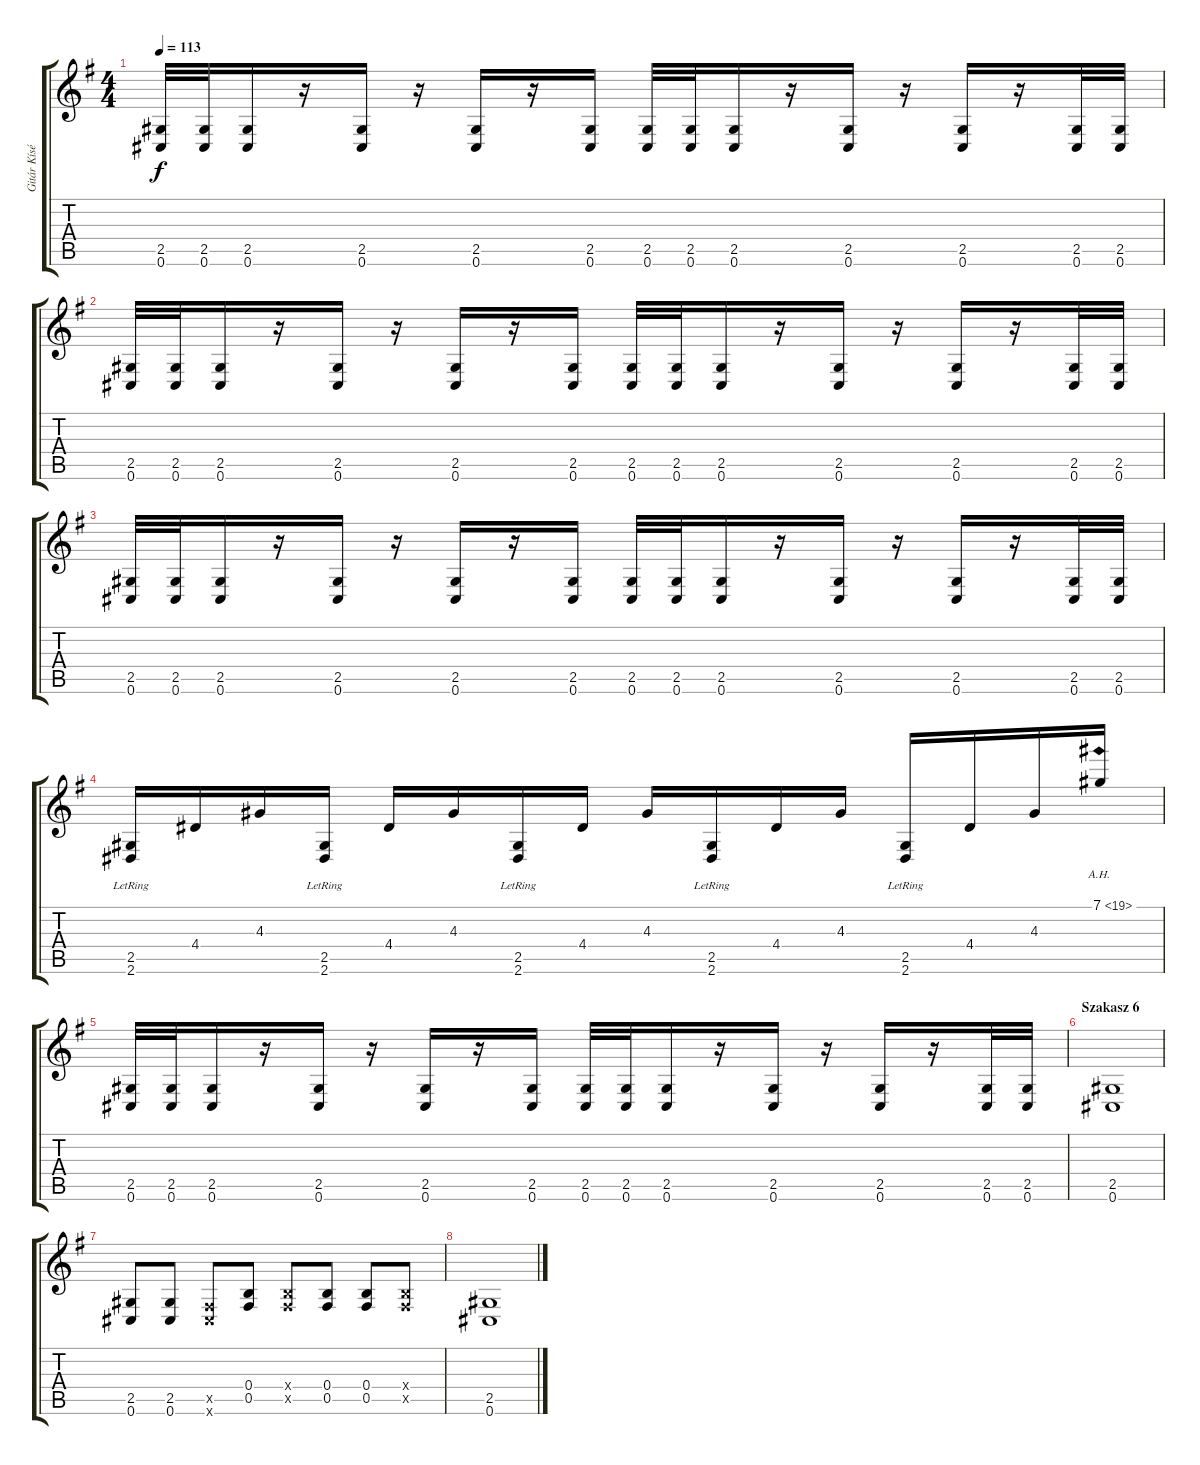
\track ("Gitár Kíséret 2" "Gitár Kísé") {instrument distortionguitar}
\staff {score tabs}
\tuning (Db4 Ab3 E3 B2 Gb2 Db2) {hide}
\ts (4 4)
\tempo 113
\clef g2
\ks g
(2.5 0.6).32{dy f} (2.5 0.6).32 (2.5 0.6).16 r.16 (2.5 0.6).16 r.16 (2.5 0.6).16 r.16 (2.5 0.6).16 (2.5 0.6).32 (2.5 0.6).32 (2.5 0.6).16 r.16 (2.5 0.6).16 r.16 (2.5 0.6).16 r.16 (2.5 0.6).32 (2.5 0.6).32 |
(2.5 0.6).32 (2.5 0.6).32 (2.5 0.6).16 r.16 (2.5 0.6).16 r.16 (2.5 0.6).16 r.16 (2.5 0.6).16 (2.5 0.6).32 (2.5 0.6).32 (2.5 0.6).16 r.16 (2.5 0.6).16 r.16 (2.5 0.6).16 r.16 (2.5 0.6).32 (2.5 0.6).32 |
(2.5 0.6).32 (2.5 0.6).32 (2.5 0.6).16 r.16 (2.5 0.6).16 r.16 (2.5 0.6).16 r.16 (2.5 0.6).16 (2.5 0.6).32 (2.5 0.6).32 (2.5 0.6).16 r.16 (2.5 0.6).16 r.16 (2.5 0.6).16 r.16 (2.5 0.6).32 (2.5 0.6).32 |
(2.5{lr} 2.6{lr}).16 4.4.16 4.3.16 (2.5{lr} 2.6{lr}).16 4.4.16 4.3.16 (2.5{lr} 2.6{lr}).16 4.4.16 4.3.16 (2.5{lr} 2.6{lr}).16 4.4.16 4.3.16 (2.5{lr} 2.6{lr}).16 4.4.16 4.3.16 7.1{ah 12}.16 |
(2.5 0.6).32 (2.5 0.6).32 (2.5 0.6).16 r.16 (2.5 0.6).16 r.16 (2.5 0.6).16 r.16 (2.5 0.6).16 (2.5 0.6).32 (2.5 0.6).32 (2.5 0.6).16 r.16 (2.5 0.6).16 r.16 (2.5 0.6).16 r.16 (2.5 0.6).32 (2.5 0.6).32 |
\section ("" "Szakasz 6")
(2.5 0.6).1 |
(2.5 0.6).8 (2.5 0.6).8 (0.5{x} 0.6{x}).8 (0.4 0.5).8 (0.4{x} 0.5{x}).8 (0.4 0.5).8 (0.4 0.5).8 (0.4{x} 0.5{x}).8 |
(2.5 0.6).1
